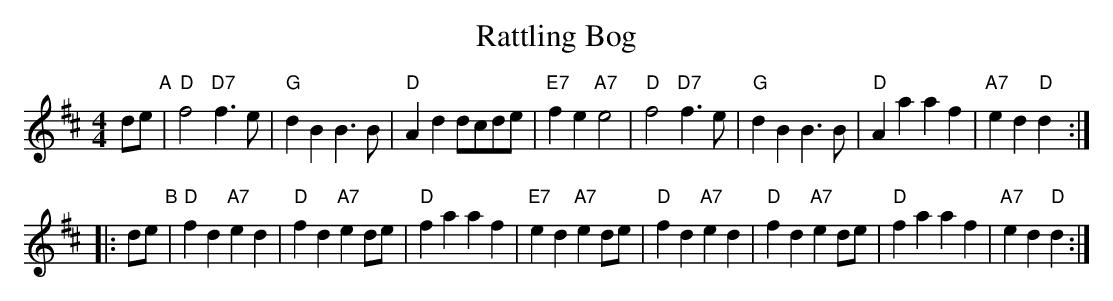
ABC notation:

X:1
T: Rattling Bog
M: 4/4
L: 1/8
K: D
de "A"|\
"D"f4 "D7"f3e | "G"d2B2 B3B | "D"A2d2 dcde | "E7"f2e2 "A7"e4 |\
"D"f4 "D7"f3e | "G"d2B2 B3B | "D"A2a2 a2f2 | "A7"e2d2 "D"d2 :|
|: de "B"|\
"D"f2d2 "A7"e2d2 | "D"f2d2 "A7"e2de | "D"f2a2 a2f2 | "E7"e2d2 "A7"e2de |\
"D"f2d2 "A7"e2d2 | "D"f2d2 "A7"e2de | "D"f2a2 a2f2 | "A7"e2d2 "D"d2 :|
